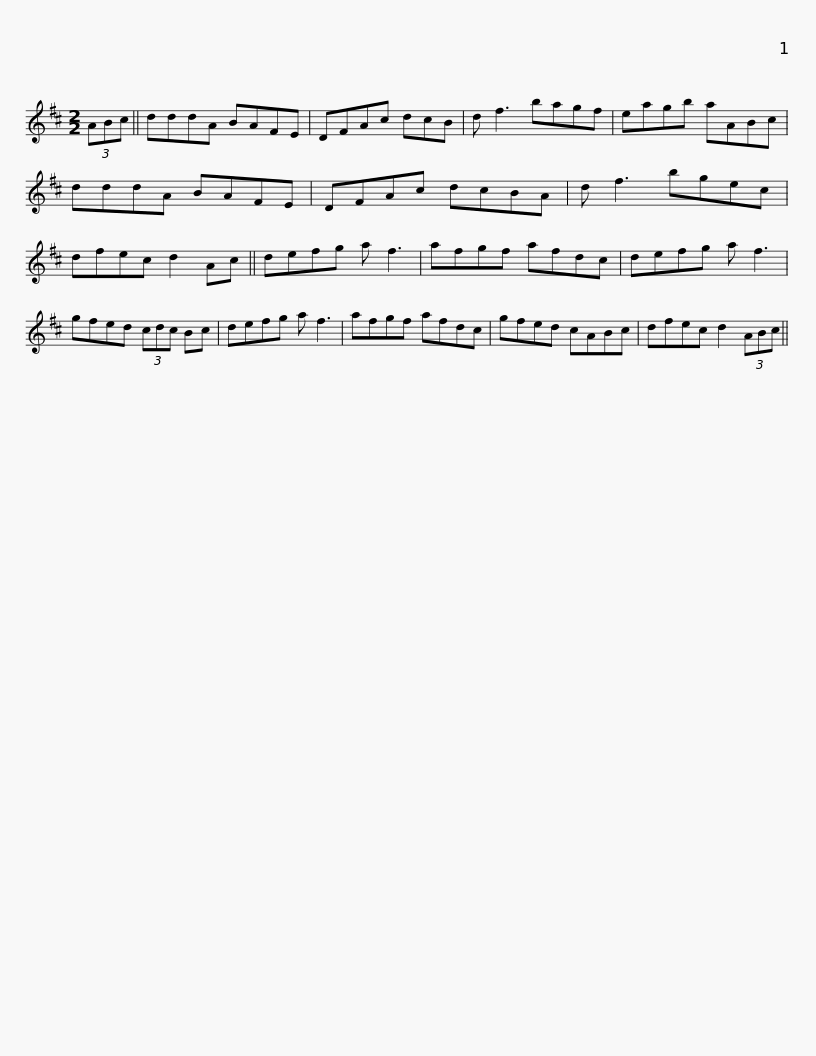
X:1
L:1/8
M:2/2
I:linebreak $
K:D
V:1 treble
V:1
 (3ABc || dddA BAFE | DFAc dcB | d f3 bagf | eagb aABc | %5
 dddA BAFE |$ DFAc dcBA | d f3 bgec | dfec d2 Ac || defg a f3 | %10
 afgf afdc | defg a f3 |$ gfed (3cdc Bc | defg a f3 | afgf afdc | %15
 gfed cABc | dfec d2 (3ABc || %17
